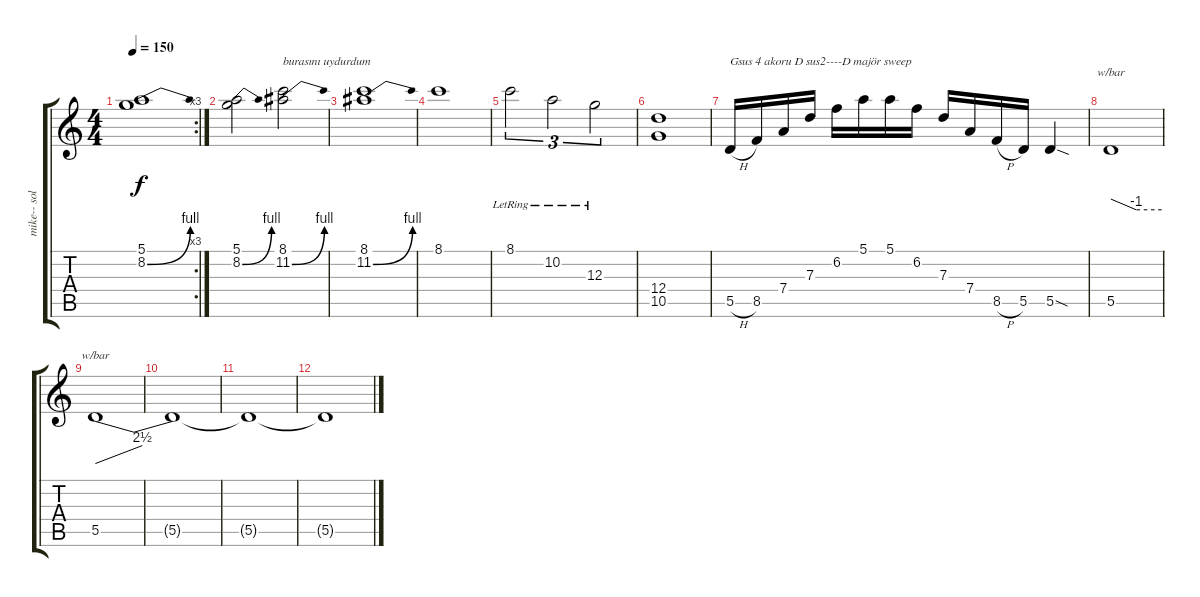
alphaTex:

\track ("mike-- solo" "mike-- sol") {instrument overdrivenguitar}
\staff {score tabs}
\tuning (E4 B3 G3 D3 A2 E2) {hide}
\rc 3
\ts (4 4)
\tempo 150
\clef g2
\ks c
(5.1 8.2{be (bend 0 0 60 4)}).1{dy f} |
(5.1 8.2{be (bend 0 0 60 4)}).2 (8.1 11.2{be (bend 0 0 60 4)}).2{txt "burasını uydurdum"} |
(8.1 11.2{be (bend 0 0 60 4)}).1 |
8.1.1 |
8.1{lr}.2{tu (3 2)} 10.2{lr}.2{tu (3 2)} 12.3{lr}.2{tu (3 2)} |
(12.4 10.5).1 |
5.5{h}.16{txt "Gsus 4 akoru D sus2----D majör sweep"} 8.5.16 7.4.16 7.3.16 6.2.16 5.1.16 5.1.16 6.2.16 7.3.16 7.4.16 8.5{h}.16 5.5.16 5.5{sod}.4 |
5.5.1{tbe (custom default 0 0 30 -4 60 -4)} |
5.5.1{tbe (dive default 0 0 60 10)} |
5.5{t}.1 |
5.5{t}.1 |
5.5{t}.1
